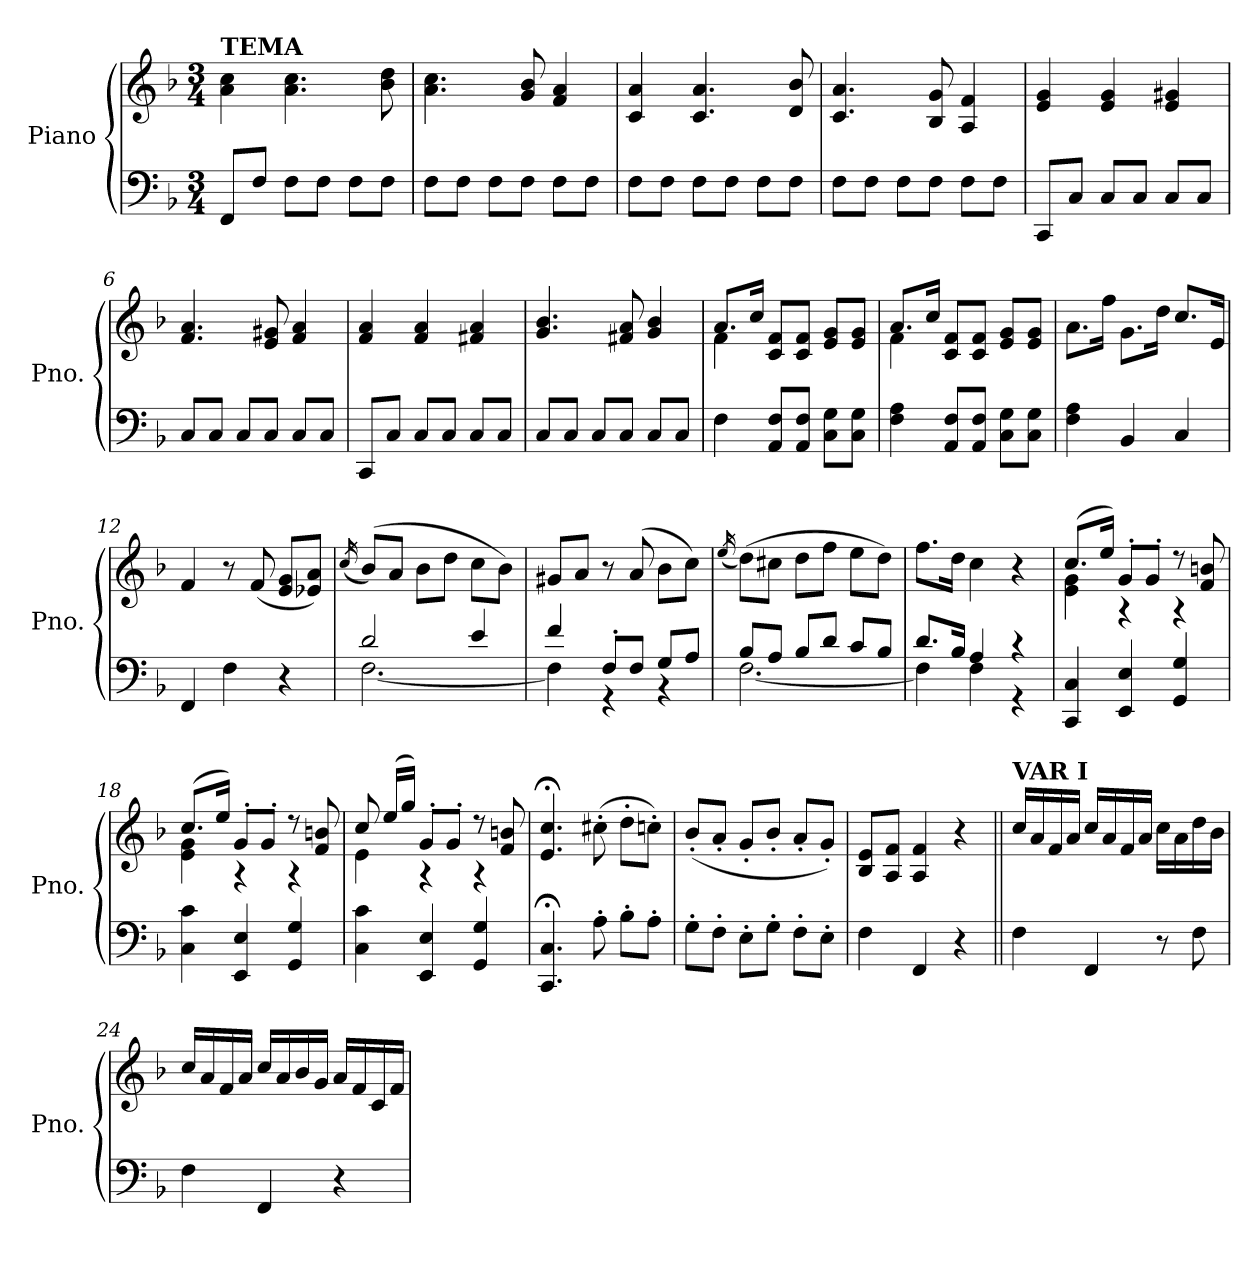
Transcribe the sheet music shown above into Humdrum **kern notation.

**kern	**kern
*part1	*part1
*staff2	*staff1
*I"Piano	*
*I'Pno.	*
*clefF4	*clefG2
*k[b-]	*k[b-]
*F:	*F:
*M3/4	*M3/4
=1	=1
!	!LO:TX:a:B:t=TEMA
8FF/L	4a\ 4cc\
8F/J	.
8F\L	4.a\ 4.cc\
8F\J	.
8F\L	.
8F\J	8b-\ 8dd\
=2	=2
8F\L	4.a\ 4.cc\
8F\J	.
8F\L	.
8F\J	8g/ 8b-/
8F\L	4f/ 4a/
8F\J	.
=3	=3
8F\L	4c/ 4a/
8F\J	.
8F\L	4.c/ 4.a/
8F\J	.
8F\L	.
8F\J	8d/ 8b-/
=4	=4
8F\L	4.c/ 4.a/
8F\J	.
8F\L	.
8F\J	8B-/ 8g/
8F\L	4A/ 4f/
8F\J	.
=5	=5
8CC/L	4e/ 4g/
8C/J	.
8C/L	4e/ 4g/
8C/J	.
8C/L	4e/ 4g#X/
8C/J	.
=6	=6
8C/L	4.f/ 4.a/
8C/J	.
8C/L	.
8C/J	8e/ 8g#X/
8C/L	4f/ 4a/
8C/J	.
!!LO:LB:g=z
=7	=7
8CC/L	4f/ 4a/
8C/J	.
8C/L	4f/ 4a/
8C/J	.
8C/L	4f#X/ 4a/
8C/J	.
=8	=8
8C/L	4.g/ 4.b-/
8C/J	.
8C/L	.
8C/J	8f#X/ 8a/
8C/L	4g/ 4b-/
8C/J	.
=9	=9
*	*^
4F\	8.a/L	4f\
.	16cc/Jk	.
8AA/ 8F/L	8c/ 8f/L	2ryy
8AA/ 8F/J	8c/ 8f/J	.
8C\ 8G\L	8e/ 8g/L	.
8C\ 8G\J	8e/ 8g/J	.
=10	=10	=10
4F\ 4A\	8.a/L	4f\
.	16cc/Jk	.
8AA/ 8F/L	8c/ 8f/L	2ryy
8AA/ 8F/J	8c/ 8f/J	.
8C\ 8G\L	8e/ 8g/L	.
8C\ 8G\J	8e/ 8g/J	.
*	*v	*v
=11	=11
4F\ 4A\	8.a\L
.	16ff\Jk
4BB-/	8.g\L
.	16dd\Jk
4C/	8.cc/L
.	16e/Jk
=12	=12
4FF/	4f/
4F\	8r
.	(<8f/
4r	8e/ 8g/L
.	8e-X/ 8a/J)
!!LO:LB:g=z
=13	=13
.	(<16qcc/
*^	*
2d/	[2.F\	(>8b-/L)
.	.	8a/J
.	.	8b-\L
.	.	8dd\J
4e/	.	8cc\L
.	.	8b-\J)
=14	=14	=14
4f/	4F\]	8g#X/L
.	.	8a/J
8F'/L	4r	8r
8F/J	.	(>8a/
8G/L	4r	8b-\L
8A/J	.	8cc\J)
=15	=15	=15
.	.	(<16qee/
8B-/L	[2.F\	(>8dd\L)
8A/J	.	8cc#X\J
8B-/L	.	8dd\L
8d/J	.	8ff\J
8c/L	.	8ee\L
8B-/J	.	8dd\J)
=16	=16	=16
8.d/L	4F\]	8.ff\L
16B-/Jk	.	16dd\Jk
4A/	4F\	4cc\
4r	4r	4r
*v	*v	*
=17	=17
*	*^
4CC/ 4C/	(>8.cc/L	4e\ 4g\
.	16ee/Jk)	.
4EE/ 4E/	8g'/L	4r
.	8g'/J	.
4GG/ 4G/	8r	4r
.	8f/ 8bn/	.
=18	=18	=18
4C\ 4c\	(>8.cc/L	4e\ 4g\
.	16ee/Jk)	.
4EE/ 4E/	8g'/L	4r
.	8g'/J	.
4GG/ 4G/	8r	4r
.	8f/ 8bn/	.
!!LO:LB:g=z	!!
=19	=19	=19
4C\ 4c\	8cc/	4e\
.	(>16ee/LL	.
.	16gg/JJ)	.
4EE/ 4E/	8g'/L	4r
.	8g'/J	.
4GG/ 4G/	8r	4r
.	8f/ 8bn/	.
*	*v	*v
=20	=20
4.CC/;< 4.C/;<	4.e/;< 4.cc/;<
8A'\	(>8cc#X'\
8B-'\L	8dd'\L
8A'\J	8ccn'\J)
=21	=21
8G'\L	(<8b-'/L
8F'\J	8a'/J
8E'\L	8g'/L
8G'\J	8b-'/J
8F'\L	8a'/L
8E'\J	8g'/J)
=22	=22
4F\	8B-/ 8e/L
.	8A/ 8f/J
4FF/	4A/ 4f/
4r	4r
=23||	=23||
!	!LO:TX:a:B:t=VAR I
4F\	16cc/LL
.	16a/
.	16f/
.	16a/JJ
4FF/	16cc/LL
.	16a/
.	16f/
.	16a/JJ
8r	16cc\LL
.	16a\
8F\	16dd\
.	16b-\JJ
!!LO:LB:g=z
=24	=24
4F\	16cc/LL
.	16a/
.	16f/
.	16a/JJ
4FF/	16cc/LL
.	16a/
.	16b-/
.	16g/JJ
4r	16a/LL
.	16f/
.	16c/
.	16f/JJ
=	=
*-	*-
